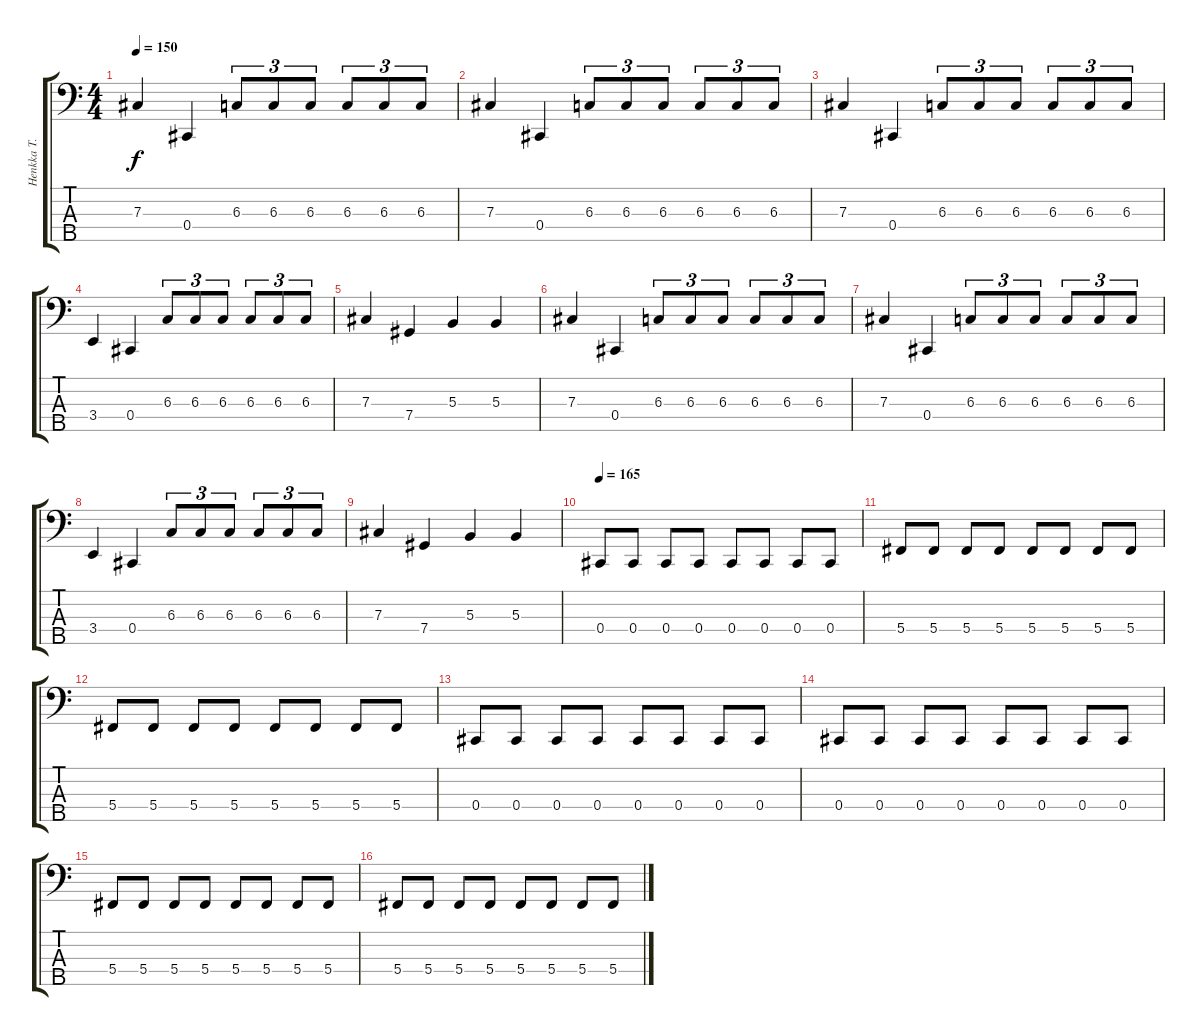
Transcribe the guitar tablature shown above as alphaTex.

\track ("Henkka T. Blacksmith" "Henkka T. ") {instrument electricbasspick}
\staff {score tabs}
\tuning (E2 B1 Gb1 Db1 Ab0) {hide}
\ts (4 4)
\tempo 150
\clef f4
\ks c
7.3.4{dy f} 0.4.4 6.3.8{tu (3 2)} 6.3.8{tu (3 2)} 6.3.8{tu (3 2)} 6.3.8{tu (3 2)} 6.3.8{tu (3 2)} 6.3.8{tu (3 2)} |
7.3.4 0.4.4 6.3.8{tu (3 2)} 6.3.8{tu (3 2)} 6.3.8{tu (3 2)} 6.3.8{tu (3 2)} 6.3.8{tu (3 2)} 6.3.8{tu (3 2)} |
7.3.4 0.4.4 6.3.8{tu (3 2)} 6.3.8{tu (3 2)} 6.3.8{tu (3 2)} 6.3.8{tu (3 2)} 6.3.8{tu (3 2)} 6.3.8{tu (3 2)} |
3.4.4 0.4.4 6.3.8{tu (3 2)} 6.3.8{tu (3 2)} 6.3.8{tu (3 2)} 6.3.8{tu (3 2)} 6.3.8{tu (3 2)} 6.3.8{tu (3 2)} |
7.3.4 7.4.4 5.3.4 5.3.4 |
7.3.4 0.4.4 6.3.8{tu (3 2)} 6.3.8{tu (3 2)} 6.3.8{tu (3 2)} 6.3.8{tu (3 2)} 6.3.8{tu (3 2)} 6.3.8{tu (3 2)} |
7.3.4 0.4.4 6.3.8{tu (3 2)} 6.3.8{tu (3 2)} 6.3.8{tu (3 2)} 6.3.8{tu (3 2)} 6.3.8{tu (3 2)} 6.3.8{tu (3 2)} |
3.4.4 0.4.4 6.3.8{tu (3 2)} 6.3.8{tu (3 2)} 6.3.8{tu (3 2)} 6.3.8{tu (3 2)} 6.3.8{tu (3 2)} 6.3.8{tu (3 2)} |
7.3.4 7.4.4 5.3.4 5.3.4 |
\tempo 165
0.4.8 0.4.8 0.4.8 0.4.8 0.4.8 0.4.8 0.4.8 0.4.8 |
5.4.8 5.4.8 5.4.8 5.4.8 5.4.8 5.4.8 5.4.8 5.4.8 |
5.4.8 5.4.8 5.4.8 5.4.8 5.4.8 5.4.8 5.4.8 5.4.8 |
0.4.8 0.4.8 0.4.8 0.4.8 0.4.8 0.4.8 0.4.8 0.4.8 |
0.4.8 0.4.8 0.4.8 0.4.8 0.4.8 0.4.8 0.4.8 0.4.8 |
5.4.8 5.4.8 5.4.8 5.4.8 5.4.8 5.4.8 5.4.8 5.4.8 |
5.4.8 5.4.8 5.4.8 5.4.8 5.4.8 5.4.8 5.4.8 5.4.8
